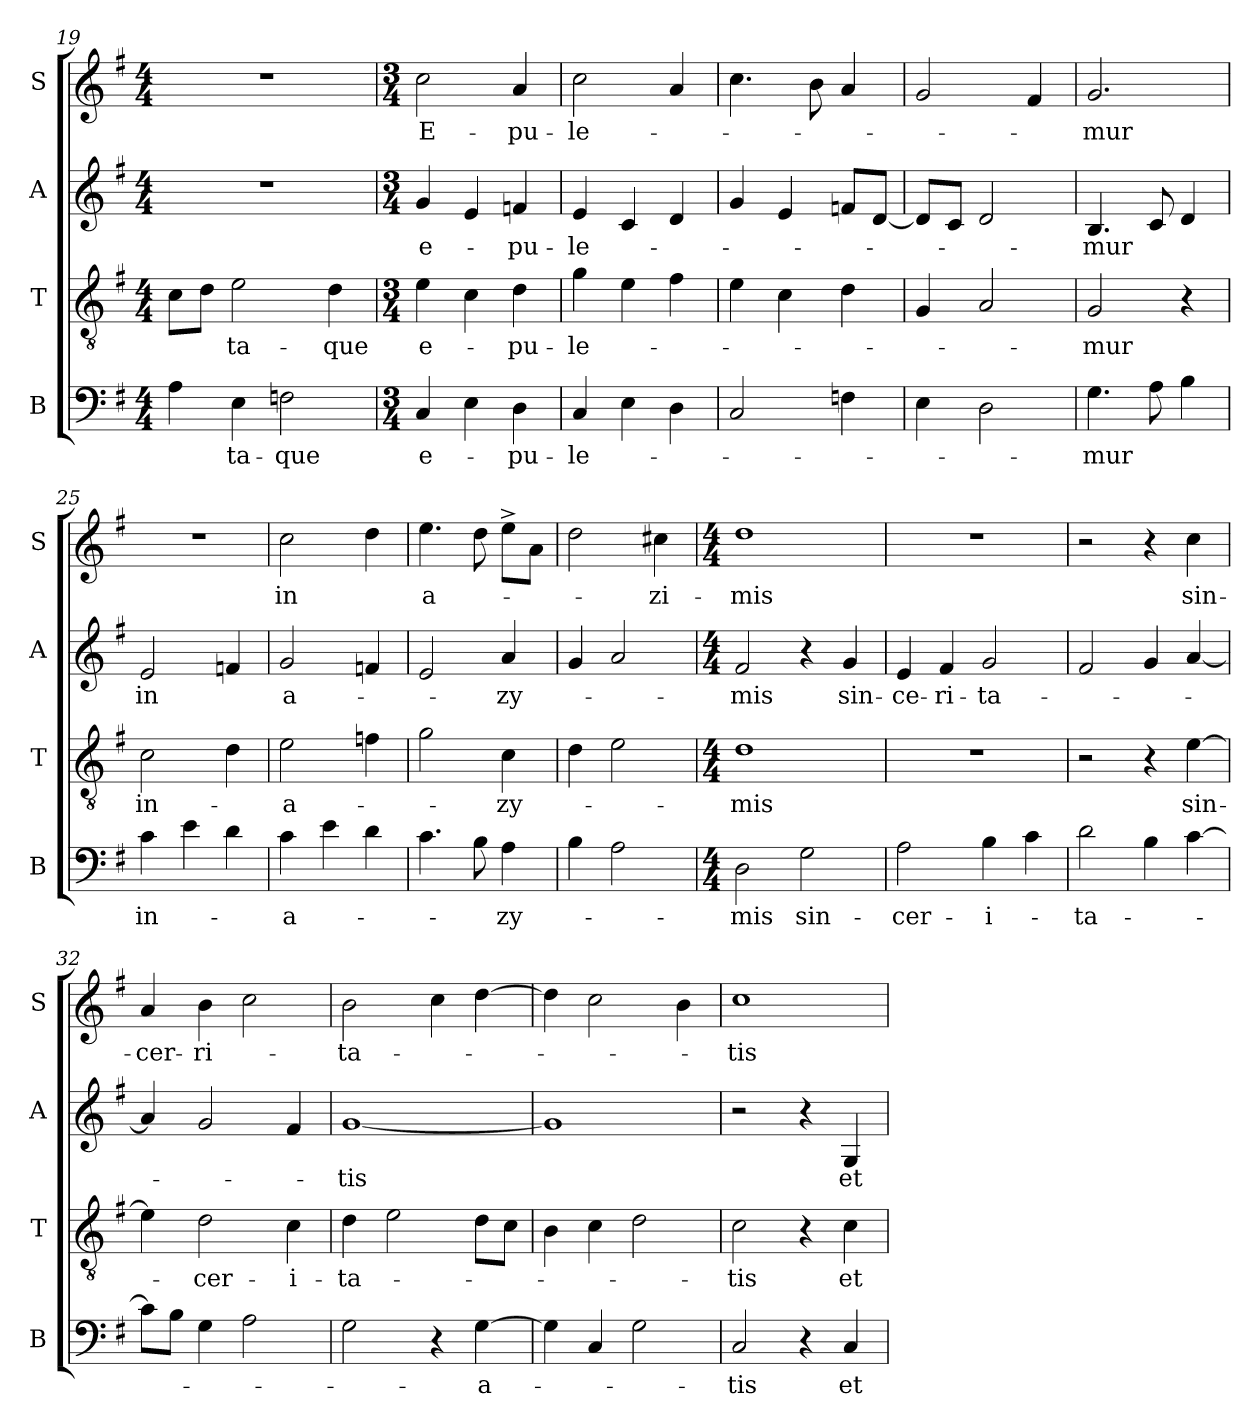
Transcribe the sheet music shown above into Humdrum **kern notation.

**kern	**text	**kern	**text	**kern	**text	**kern	**text
*part4	*part4	*part3	*part3	*part2	*part2	*part1	*part1
*staff4	*staff4	*staff3	*staff3	*staff2	*staff2	*staff1	*staff1
*I"B	*	*I"T	*	*I"A	*	*I"S	*
*I'B	*	*I'T	*	*I'A	*	*I'S	*
*clefF4	*	*clefGv2	*	*clefG2	*	*clefG2	*
*k[f#]	*	*k[f#]	*	*k[f#]	*	*k[f#]	*
*G:	*	*G:	*	*G:	*	*G:	*
*M4/4	*	*M4/4	*	*M4/4	*	*M4/4	*
=19	=19	=19	=19	=19	=19	=19	=19
4A\	.	8c\L	.	1r	.	1r	.
.	.	8d\J	.	.	.	.	.
!	!LO:LY:b	!	!LO:LY:b:cj	!	!	!	!
4E\	-ta-	2e\	-ta-	.	.	.	.
!	!LO:LY:b:cj	!	!	!	!	!	!
2Fn\	-que	.	.	.	.	.	.
!	!	!	!LO:LY:b:cj	!	!	!	!
.	.	4d\	-que	.	.	.	.
=20	=20	=20	=20	=20	=20	=20	=20
*M3/4	*	*M3/4	*	*M3/4	*	*M3/4	*
!	!LO:LY:b:cj	!	!LO:LY:b:cj	!	!LO:LY:b:cj	!	!LO:LY:b:cj
4C/	e-	4e\	e-	4g/	e-	2cc\	E-
4E\	.	4c\	.	4e/	.	.	.
!	!LO:LY:b:cj	!	!LO:LY:b:cj	!	!LO:LY:b:cj	!	!LO:LY:b:cj
4D\	-pu-	4d\	-pu-	4fn/	-pu-	4a/	-pu-
!!LO:LB:g=z
=21	=21	=21	=21	=21	=21	=21	=21
!	!LO:LY:b:cj	!	!LO:LY:b:cj	!	!LO:LY:b:cj	!	!LO:LY:b:cj
4C/	-le-	4g\	-le-	4e/	-le-	2cc\	-le-
4E\	.	4e\	.	4c/	.	.	.
4D\	.	4f#\	.	4d/	.	4a/	.
=22	=22	=22	=22	=22	=22	=22	=22
2C/	.	4e\	.	4g/	.	4.cc\	.
.	.	4c\	.	4e/	.	.	.
.	.	.	.	.	.	8b\	.
4Fn\	.	4d\	.	8fn/L	.	4a/	.
.	.	.	.	[<8d/J	.	.	.
=23	=23	=23	=23	=23	=23	=23	=23
4E\	.	4G/	.	8d/L]	.	2g/	.
.	.	.	.	8c/J	.	.	.
2D\	.	2A/	.	2d/	.	.	.
.	.	.	.	.	.	4f#/	.
=24	=24	=24	=24	=24	=24	=24	=24
!	!LO:LY:b	!	!LO:LY:b:cj	!	!LO:LY:b	!	!LO:LY:b:cj
4.G\	-mur	2G/	-mur	4.B/	-mur	2.g/	-mur
8A\	.	.	.	8c/	.	.	.
4B\	.	4r	.	4d/	.	.	.
=25	=25	=25	=25	=25	=25	=25	=25
!	!LO:LY:b:cj	!	!LO:LY:b:cj	!	!LO:LY:b:cj	!LO:N:vis=1	!
4c\	in-	2c\	in-	2e/	in	2.r	.
4e\	.	.	.	.	.	.	.
4d\	.	4d\	.	4fn/	.	.	.
=26	=26	=26	=26	=26	=26	=26	=26
!	!LO:LY:b:cj	!	!LO:LY:b:cj	!	!LO:LY:b:cj	!	!LO:LY:b:cj
4c\	-a-	2e\	-a-	2g/	a-	2cc\	in
4e\	.	.	.	.	.	.	.
4d\	.	4fn\	.	4fn/	.	4dd\	.
!!LO:LB:g=z
=27	=27	=27	=27	=27	=27	=27	=27
!	!	!	!	!	!	!	!LO:LY:b:cj
4.c\	.	2g\	.	2e/	.	4.ee\	a-
8B\	.	.	.	.	.	8dd\	.
!	!LO:LY:b:cj	!	!LO:LY:b:cj	!	!LO:LY:b:cj	!	!
4A\	-zy-	4c\	-zy-	4a/	-zy-	8ee^<\L	.
.	.	.	.	.	.	8a\J	.
=28	=28	=28	=28	=28	=28	=28	=28
4B\	.	4d\	.	4g/	.	2dd\	.
2A\	.	2e\	.	2a/	.	.	.
!	!	!	!	!	!	!	!LO:LY:b:cj
.	.	.	.	.	.	4cc#X\	-zi-
=29	=29	=29	=29	=29	=29	=29	=29
*M4/4	*	*M4/4	*	*M4/4	*	*M4/4	*
!	!LO:LY:b:cj	!	!LO:LY:b:cj	!	!LO:LY:b:cj	!	!LO:LY:b:cj
2D\	-mis	1d	-mis	2f#/	-mis	1dd	-mis
!	!LO:LY:b:cj	!	!	!	!	!	!
2G\	sin-	.	.	4r	.	.	.
!	!	!	!	!	!LO:LY:b:cj	!	!
.	.	.	.	4g/	sin-	.	.
=30	=30	=30	=30	=30	=30	=30	=30
!	!LO:LY:b:cj	!	!	!	!LO:LY:b:cj	!	!
2A\	-cer-	1r	.	4e/	-ce-	1r	.
!	!	!	!	!	!LO:LY:b:cj	!	!
.	.	.	.	4f#/	-ri-	.	.
!	!LO:LY:b:cj	!	!	!	!LO:LY:b:cj	!	!
4B\	-i-	.	.	2g/	-ta-	.	.
4c\	.	.	.	.	.	.	.
=31	=31	=31	=31	=31	=31	=31	=31
!	!LO:LY:b:cj	!	!	!	!	!	!
2d\	-ta-	2r	.	2f#/	.	2r	.
4B\	.	4r	.	4g/	.	4r	.
!	!	!	!LO:LY:b:cj	!	!	!	!LO:LY:b:cj
[>4c\	.	[>4e\	sin-	[<4a/	.	4cc\	sin-
=32	=32	=32	=32	=32	=32	=32	=32
!	!	!	!	!	!	!	!LO:LY:b:cj
8c\L]	.	4e\]	.	4a/]	.	4a/	-cer-
8B\J	.	.	.	.	.	.	.
!	!	!	!LO:LY:b:cj	!	!	!	!LO:LY:b:cj
4G\	.	2d\	-cer-	2g/	.	4b\	-ri-
2A\	.	.	.	.	.	2cc\	.
!	!	!	!LO:LY:b:cj	!	!	!	!
.	.	4c\	-i-	4f#/	.	.	.
=33	=33	=33	=33	=33	=33	=33	=33
!	!	!	!LO:LY:b:cj	!	!LO:LY:b:cj	!	!LO:LY:b:cj
2G\	.	4d\	-ta-	[>1g	-tis	2b\	-ta-
.	.	2e\	.	.	.	.	.
4r	.	.	.	.	.	4cc\	.
!	!LO:LY:b:cj	!	!	!	!	!	!
[<4G\	-a-	8d\L	.	.	.	[<4dd\	.
.	.	8c\J	.	.	.	.	.
!!LO:PB:g=z
=34	=34	=34	=34	=34	=34	=34	=34
4G\]	.	4B\	.	1g]	.	4dd\]	.
4C/	.	4c\	.	.	.	2cc\	.
2G\	.	2d\	.	.	.	.	.
.	.	.	.	.	.	4b\	.
=35	=35	=35	=35	=35	=35	=35	=35
!	!LO:LY:b:cj	!	!LO:LY:b:cj	!	!	!	!LO:LY:b:cj
2C/	-tis	2c\	-tis	2r	.	1cc	-tis
4r	.	4r	.	4r	.	.	.
!	!LO:LY:b:cj	!	!LO:LY:b:cj	!	!LO:LY:b:cj	!	!
4C/	et	4c\	et-	4G/	et	.	.
=	=	=	=	=	=	=	=
*-	*-	*-	*-	*-	*-	*-	*-
